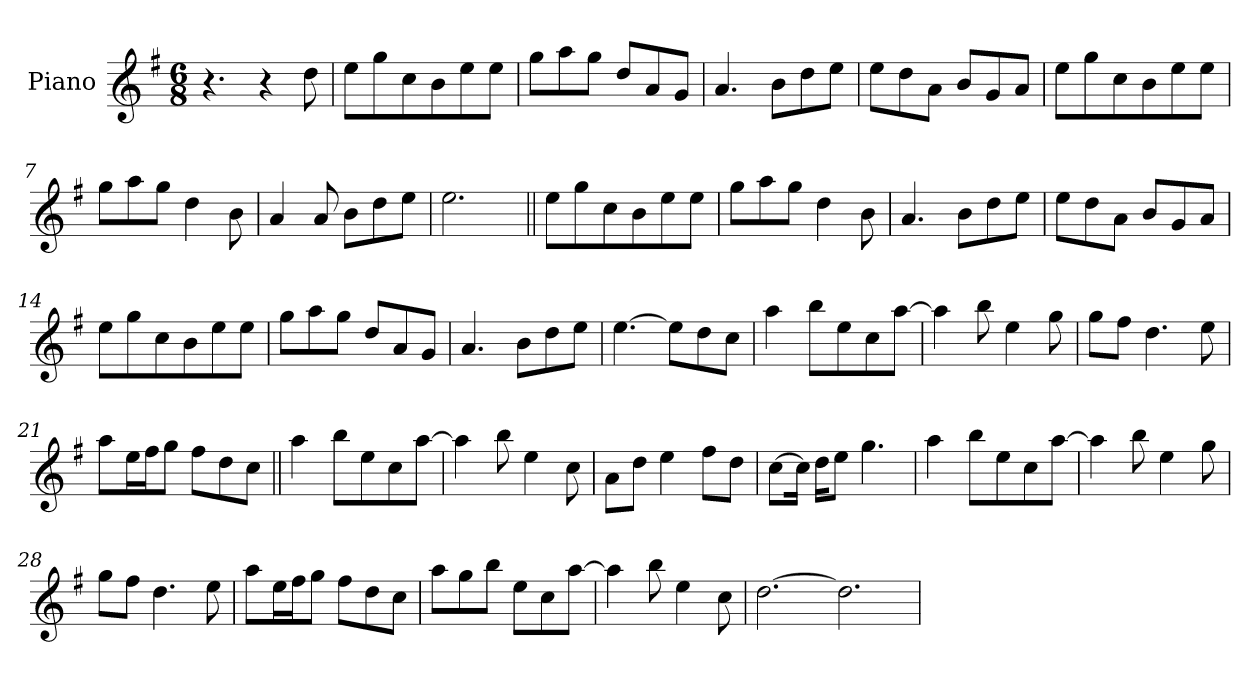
**kern
*part1
*staff1
*I"Piano
*I'Pno
*clefG2
*k[f#]
*G:
*M6/8
=1
4.r
4r
8dd\
=2
8ee\L
8gg\
8cc\
8b\
8ee\
8ee\J
=3
8gg\L
8aa\
8gg\J
8dd/L
8a/
8g/J
=4
4.a/
8b\L
8dd\
8ee\J
=5
8ee\L
8dd\
8a\J
8b/L
8g/
8a/J
=6
8ee\L
8gg\
8cc\
8b\
8ee\
8ee\J
=7
8gg\L
8aa\
8gg\J
4dd\
8b\
=8
4a/
8a/
8b\L
8dd\
8ee\J
=9
2.ee\
=10||
8ee\L
8gg\
8cc\
8b\
8ee\
8ee\J
=11
8gg\L
8aa\
8gg\J
4dd\
8b\
=12
4.a/
8b\L
8dd\
8ee\J
=13
8ee\L
8dd\
8a\J
8b/L
8g/
8a/J
=14
8ee\L
8gg\
8cc\
8b\
8ee\
8ee\J
=15
8gg\L
8aa\
8gg\J
8dd/L
8a/
8g/J
=16
4.a/
8b\L
8dd\
8ee\J
=17
[4.ee\
8ee\L]
8dd\
8cc\J
=18
4aa\
8bb\L
8ee\
8cc\
[8aa\J
=19
4aa\]
8bb\
4ee\
8gg\
=20
8gg\L
8ff#\J
4.dd\
8ee\
=21
8aa\L
16ee\L
16ff#\J
8gg\J
8ff#\L
8dd\
8cc\J
=22||
4aa\
8bb\L
8ee\
8cc\
[8aa\J
=23
4aa\]
8bb\
4ee\
8cc\
=24
8a\L
8dd\J
4ee\
8ff#\L
8dd\J
=25
[8cc\L
16cc\Jk]
16dd\KL
8ee\J
4.gg\
=26
4aa\
8bb\L
8ee\
8cc\
[8aa\J
=27
4aa\]
8bb\
4ee\
8gg\
=28
8gg\L
8ff#\J
4.dd\
8ee\
=29
8aa\L
16ee\L
16ff#\J
8gg\J
8ff#\L
8dd\
8cc\J
=30
8aa\L
8gg\
8bb\J
8ee\L
8cc\
[8aa\J
=31
4aa\]
8bb\
4ee\
8cc\
=32
[2.dd\
2.dd\]
=
*-
